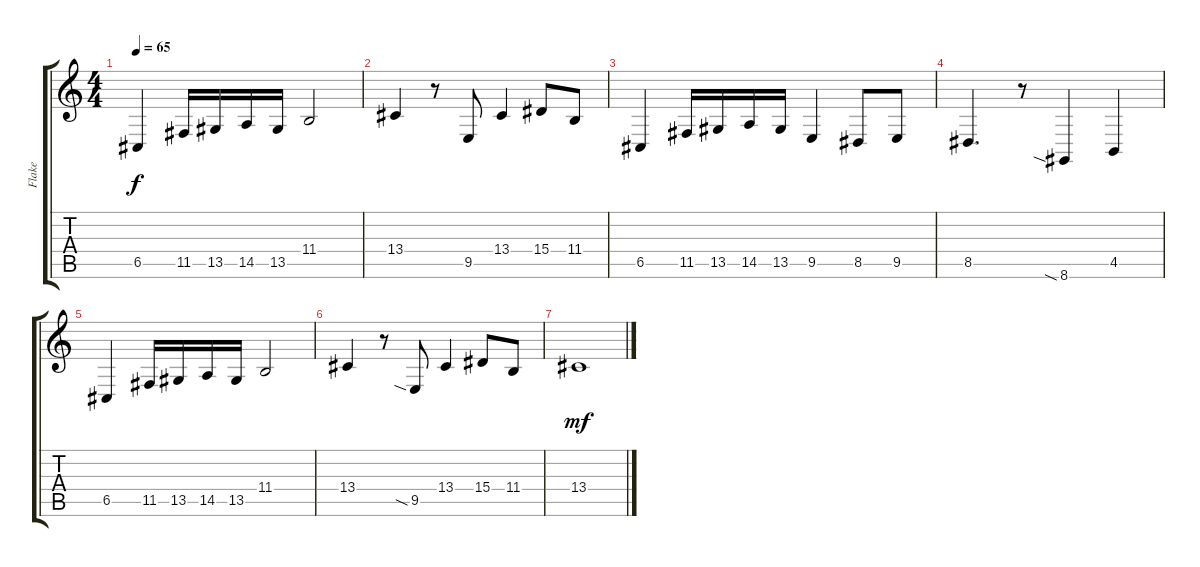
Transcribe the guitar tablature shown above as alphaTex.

\track ("Flake" "Flake") {instrument accordion}
\staff {score tabs}
\tuning (D4 A3 F3 C3 G2 C2) {hide}
\ts (4 4)
\tempo 65
\clef g2
\ks c
6.5.4{dy f} 11.5.16 13.5.16 14.5.16 13.5.16 11.4.2 |
13.4.4 r.8 9.5.8 13.4.4 15.4.8 11.4.8 |
6.5.4{volume 12} 11.5.16 13.5.16{volume 14} 14.5.16 13.5.16 9.5.4 8.5.8 9.5.8 |
8.5.4{d} r.8 8.6{sia}.4 4.5.4 |
6.5.4 11.5.16 13.5.16 14.5.16 13.5.16 11.4.2 |
13.4.4{volume 16} r.8{volume 10} 9.5{sia}.8 13.4.4 15.4.8 11.4.8 |
13.4.1{dy mf}
